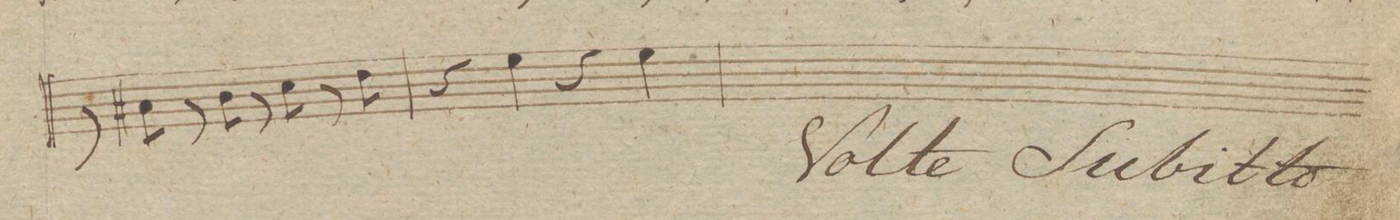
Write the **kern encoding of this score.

**kern	**dynam
*I"Violino 1mo	*
*clefG2	*
*k[f#c#g#d#]	*
*met(c|)	*
*M2/2	*
8r	.
8a#X\	.
8r	.
8b\	.
8r	.
8cc#\	.
8r	.
8dd#\	.
=56	=56
4r	.
4ee\	.
4r	.
4ee\	.
=57	=57
*-	*-
